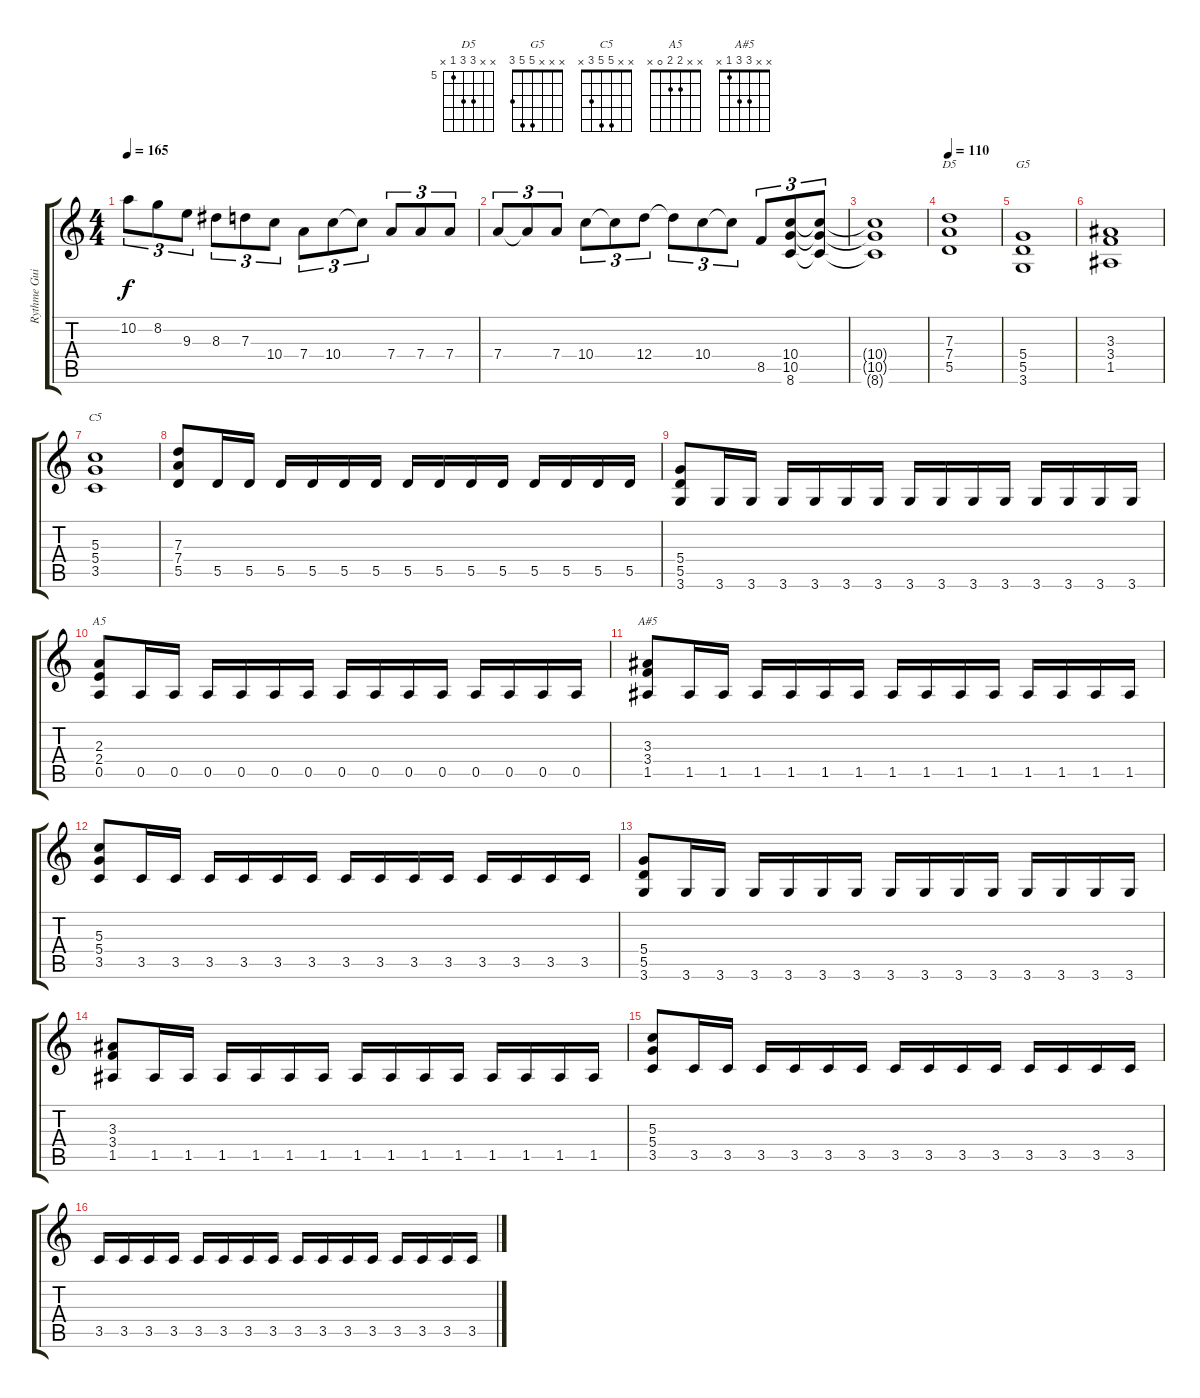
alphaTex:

\track ("Rythme Guitar" "Rythme Gui") {instrument distortionguitar}
\staff {score tabs}
\tuning (E4 B3 G3 D3 A2 E2) {hide}
\chord ("D5" x x 7 7 5 x) {firstfret 5}
\chord ("G5" x x x 5 5 3)
\chord ("C5" x x 5 5 3 x)
\chord ("A5" x x 2 2 0 x)
\chord ("A#5" x x 3 3 1 x)
\ts (4 4)
\tempo 165
\clef g2
\ks c
10.2.8{tu (3 2) dy f} 8.2.8{tu (3 2)} 9.3.8{tu (3 2)} 8.3.8{tu (3 2)} 7.3.8{tu (3 2)} 10.4.8{tu (3 2)} 7.4.8{tu (3 2)} 10.4.8{tu (3 2)} 10.4{t}.8{tu (3 2)} 7.4.8{tu (3 2)} 7.4.8{tu (3 2)} 7.4.8{tu (3 2)} |
7.4.8{tu (3 2)} 7.4{t}.8{tu (3 2)} 7.4.8{tu (3 2)} 10.4.8{tu (3 2)} 10.4{t}.8{tu (3 2)} 12.4.8{tu (3 2)} 12.4{t}.8{tu (3 2)} 10.4.8{tu (3 2)} 10.4{t}.8{tu (3 2)} 8.5.8{tu (3 2)} (10.4 10.5 8.6).8{tu (3 2)} (10.4{t} 10.5{t} 8.6{t}).8{tu (3 2)} |
(10.4{t} 10.5{t} 8.6{t}).1 |
\tempo 110
(7.3 7.4 5.5).1{ch "D5"} |
(5.4 5.5 3.6).1{ch "G5"} |
(3.3 3.4 1.5).1 |
(5.3 5.4 3.5).1{ch "C5"} |
(7.3 7.4 5.5).8 5.5.16 5.5.16 5.5.16 5.5.16 5.5.16 5.5.16 5.5.16 5.5.16 5.5.16 5.5.16 5.5.16 5.5.16 5.5.16 5.5.16 |
(5.4 5.5 3.6).8 3.6.16 3.6.16 3.6.16 3.6.16 3.6.16 3.6.16 3.6.16 3.6.16 3.6.16 3.6.16 3.6.16 3.6.16 3.6.16 3.6.16 |
(2.3 2.4 0.5).8{ch "A5"} 0.5.16 0.5.16 0.5.16 0.5.16 0.5.16 0.5.16 0.5.16 0.5.16 0.5.16 0.5.16 0.5.16 0.5.16 0.5.16 0.5.16 |
(3.3 3.4 1.5).8{ch "A#5"} 1.5.16 1.5.16 1.5.16 1.5.16 1.5.16 1.5.16 1.5.16 1.5.16 1.5.16 1.5.16 1.5.16 1.5.16 1.5.16 1.5.16 |
(5.3 5.4 3.5).8 3.5.16 3.5.16 3.5.16 3.5.16 3.5.16 3.5.16 3.5.16 3.5.16 3.5.16 3.5.16 3.5.16 3.5.16 3.5.16 3.5.16 |
(5.4 5.5 3.6).8 3.6.16 3.6.16 3.6.16 3.6.16 3.6.16 3.6.16 3.6.16 3.6.16 3.6.16 3.6.16 3.6.16 3.6.16 3.6.16 3.6.16 |
(3.3 3.4 1.5).8 1.5.16 1.5.16 1.5.16 1.5.16 1.5.16 1.5.16 1.5.16 1.5.16 1.5.16 1.5.16 1.5.16 1.5.16 1.5.16 1.5.16 |
(5.3 5.4 3.5).8 3.5.16 3.5.16 3.5.16 3.5.16 3.5.16 3.5.16 3.5.16 3.5.16 3.5.16 3.5.16 3.5.16 3.5.16 3.5.16 3.5.16 |
3.5.16 3.5.16 3.5.16 3.5.16 3.5.16 3.5.16 3.5.16 3.5.16 3.5.16 3.5.16 3.5.16 3.5.16 3.5.16 3.5.16 3.5.16 3.5.16
